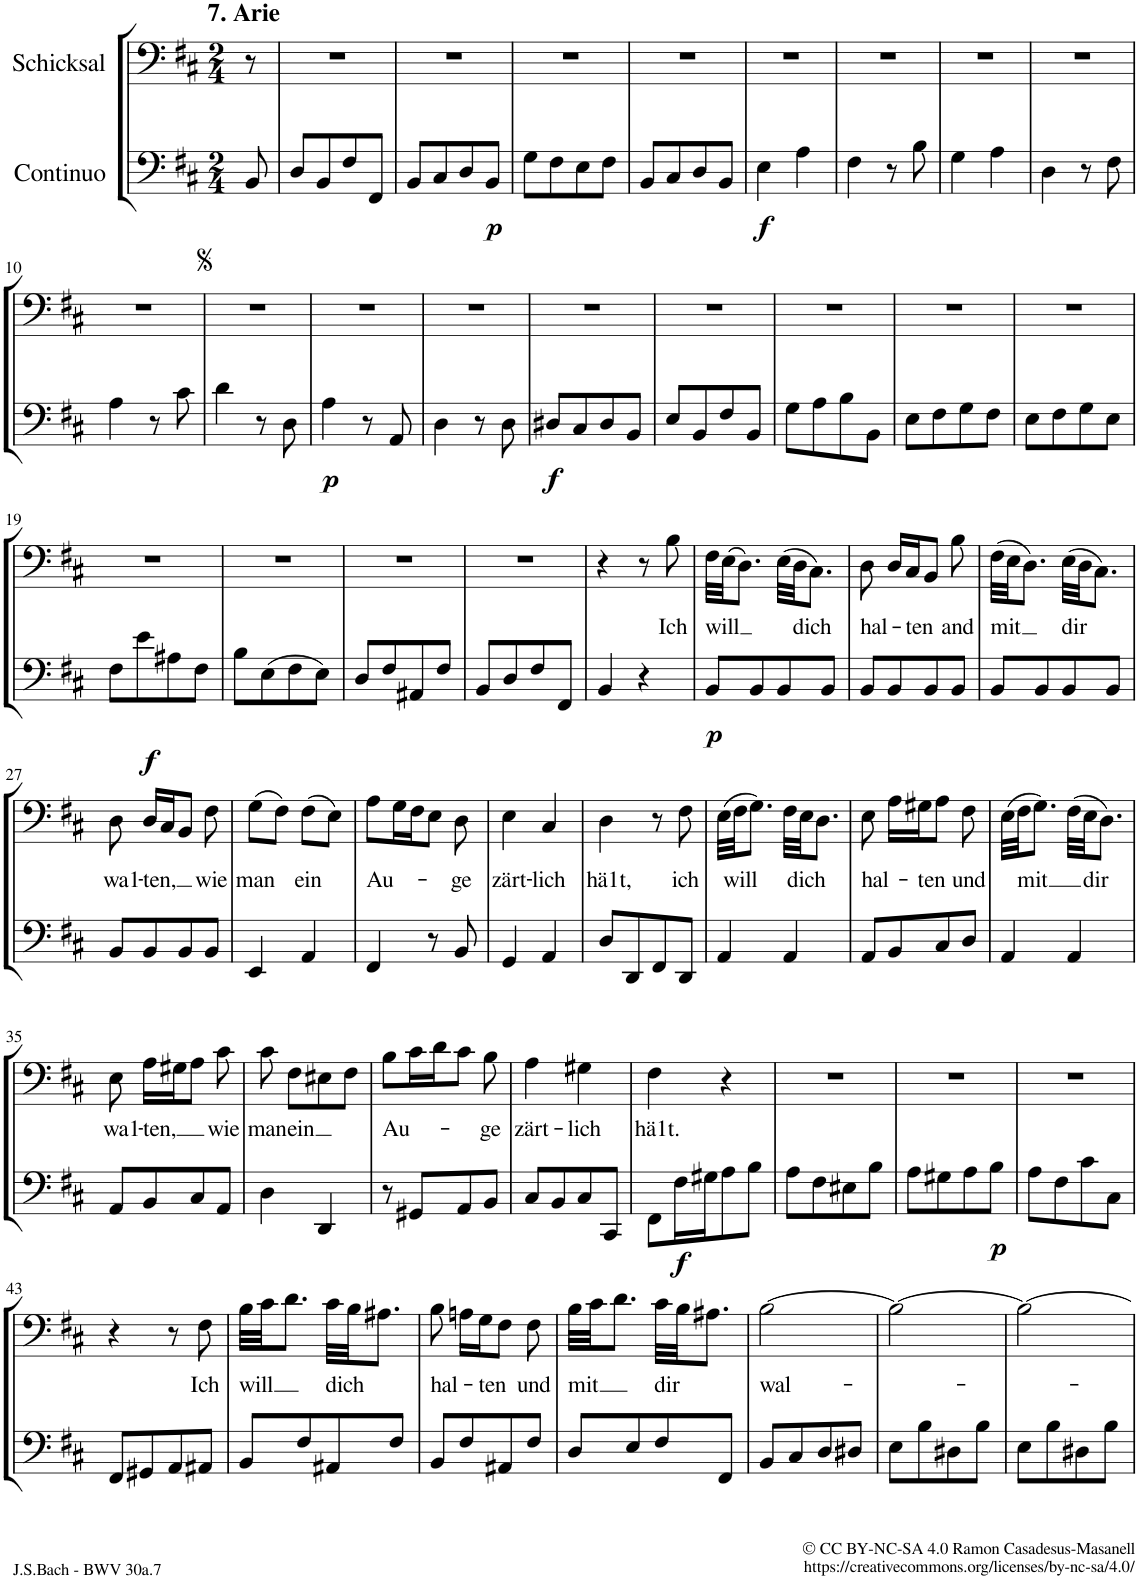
**kern	**dynam	**kern	**text	**dynam
*part2	*part2	*part1	*part1	*part1
*staff2	*staff2	*staff1	*staff1	*staff1
*I"Continuo	*	*I"Schicksal	*	*
*clefF4	*	*clefF4	*	*
*k[f#c#]	*	*k[f#c#]	*	*
*M2/4	*	*M2/4	*	*
=1	=1	=1	=1	=1
!	!	!LO:TX:a:B:t=7. Arie	!	!
8BB/	.	8r	.	.
=2	=2	=2	=2	=2
8D/L	.	2r	.	.
8BB/	.	.	.	.
8F#/	.	.	.	.
8FF#/J	.	.	.	.
=3	=3	=3	=3	=3
8BB/L	.	2r	.	.
8C#/	.	.	.	.
8D/	.	.	.	.
!	!LO:DY:b	!	!	!
8BB/J	p	.	.	.
=4	=4	=4	=4	=4
8G\L	.	2r	.	.
8F#\	.	.	.	.
8E\	.	.	.	.
8F#\J	.	.	.	.
=5	=5	=5	=5	=5
8BB/L	.	2r	.	.
8C#/	.	.	.	.
8D/	.	.	.	.
8BB/J	.	.	.	.
=6	=6	=6	=6	=6
!	!LO:DY:b	!	!	!
4E\	f	2r	.	.
4A\	.	.	.	.
=7	=7	=7	=7	=7
4F#\	.	2r	.	.
8r	.	.	.	.
8B\	.	.	.	.
=8	=8	=8	=8	=8
4G\	.	2r	.	.
4A\	.	.	.	.
=9	=9	=9	=9	=9
4D\	.	2r	.	.
8r	.	.	.	.
8F#\	.	.	.	.
!!LO:LB:g=z
=10	=10	=10	=10	=10
4A\	.	2r	.	.
8r	.	.	.	.
8c#\	.	.	.	.
=11	=11	=11	=11	=11
4d\	.	2r	.	.
8r	.	.	.	.
8D\	.	.	.	.
=12	=12	=12	=12	=12
!	!LO:DY:b	!	!	!
4A\	p	2r	.	.
8r	.	.	.	.
8AA/	.	.	.	.
=13	=13	=13	=13	=13
4D\	.	2r	.	.
8r	.	.	.	.
8D\	.	.	.	.
=14	=14	=14	=14	=14
!	!LO:DY:b	!	!	!
8D#X/L	f	2r	.	.
8C#/	.	.	.	.
8D#/	.	.	.	.
8BB/J	.	.	.	.
=15	=15	=15	=15	=15
8E/L	.	2r	.	.
8BB/	.	.	.	.
8F#/	.	.	.	.
8BB/J	.	.	.	.
=16	=16	=16	=16	=16
8G\L	.	2r	.	.
8A\	.	.	.	.
8B\	.	.	.	.
8BB\J	.	.	.	.
=17	=17	=17	=17	=17
8E\L	.	2r	.	.
8F#\	.	.	.	.
8G\	.	.	.	.
8F#\J	.	.	.	.
=18	=18	=18	=18	=18
8E\L	.	2r	.	.
8F#\	.	.	.	.
8G\	.	.	.	.
8E\J	.	.	.	.
!!LO:LB:g=z
=19	=19	=19	=19	=19
8F#\L	.	2r	.	.
8e\	.	.	.	.
8A#X\	.	.	.	.
8F#\J	.	.	.	.
=20	=20	=20	=20	=20
8B\L	.	2r	.	.
(8E\	.	.	.	.
8F#\	.	.	.	.
8E\J)	.	.	.	.
=21	=21	=21	=21	=21
8D/L	.	2r	.	.
8F#/	.	.	.	.
8AA#X/	.	.	.	.
8F#/J	.	.	.	.
=22	=22	=22	=22	=22
8BB/L	.	2r	.	.
8D/	.	.	.	.
8F#/	.	.	.	.
8FF#/J	.	.	.	.
=23	=23	=23	=23	=23
4BB/	.	4r	.	.
4r	.	8r	.	.
!	!	!	!LO:LY:b	!
.	.	8B\	Ich	.
=24	=24	=24	=24	=24
!	!LO:DY:b	!	!LO:LY:b	!
8BB/L	p	32F#\LLL	will	.
.	.	(32E\JJ	.	.
.	.	8.D\J)	.	.
8BB/	.	.	.	.
8BB/	.	(32E\LLL	.	.
!	!	!	!LO:LY:b	!
.	.	32D\JJ	dich	.
.	.	8.C#\J)	.	.
8BB/J	.	.	.	.
=25	=25	=25	=25	=25
!	!	!	!LO:LY:b	!
8BB/L	.	8D\	hal-	.
8BB/	.	16D/LL	.	.
!	!	!	!LO:LY:b	!
.	.	16C#/J	-ten	.
8BB/	.	8BB/J	.	.
!	!	!	!LO:LY:b	!
8BB/J	.	8B\	and	.
=26	=26	=26	=26	=26
!	!	!	!LO:LY:b	!
8BB/L	.	(32F#\LLL	mit	.
.	.	32E\JJ	.	.
.	.	8.D\J)	.	.
8BB/	.	.	.	.
!	!	!	!LO:LY:b	!
8BB/	.	(32E\LLL	dir	.
.	.	32D\JJ	.	.
.	.	8.C#\J)	.	.
8BB/J	.	.	.	.
!!LO:LB:g=z
=27	=27	=27	=27	=27
!	!	!	!LO:LY:b	!
8BB/L	.	8D\	wa1-	.
!	!	!	!LO:LY:b	!LO:DY:a
8BB/	.	16D/LL	-ten,	f
.	.	16C#/J	.	.
8BB/	.	8BB/J	.	.
!	!	!	!LO:LY:b	!
8BB/J	.	8F#\	wie	.
=28	=28	=28	=28	=28
!	!	!	!LO:LY:b	!
4EE/	.	(8G\L	man	.
.	.	8F#\J)	.	.
!	!	!	!LO:LY:b	!
4AA/	.	(8F#\L	ein	.
.	.	8E\J)	.	.
=29	=29	=29	=29	=29
!	!	!	!LO:LY:b	!
4FF#/	.	8A\L	Au-	.
.	.	16G\L	.	.
.	.	16F#\J	.	.
8r	.	8E\J	.	.
!	!	!	!LO:LY:b	!
8BB/	.	8D\	-ge	.
=30	=30	=30	=30	=30
!	!	!	!LO:LY:b	!
4GG/	.	4E\	zärt-	.
!	!	!	!LO:LY:b	!
4AA/	.	4C#/	-lich	.
=31	=31	=31	=31	=31
!	!	!	!LO:LY:b	!
8D/L	.	4D\	hä1t,	.
8DD/	.	.	.	.
8FF#/	.	8r	.	.
!	!	!	!LO:LY:b	!
8DD/J	.	8F#\	ich	.
=32	=32	=32	=32	=32
4AA/	.	(32E\LLL	.	.
!	!	!	!LO:LY:b	!
.	.	32F#\JJ	will	.
.	.	8.G\J)	.	.
4AA/	.	32F#\LLL	.	.
!	!	!	!LO:LY:b	!
.	.	32E\JJ	dich	.
.	.	8.D\J	.	.
=33	=33	=33	=33	=33
!	!	!	!LO:LY:b	!
8AA/L	.	8E\	hal-	.
8BB/	.	16A\LL	.	.
!	!	!	!LO:LY:b	!
.	.	16G#X\J	-ten	.
8C#/	.	8A\J	.	.
!	!	!	!LO:LY:b	!
8D/J	.	8F#\	und	.
=34	=34	=34	=34	=34
4AA/	.	(32E\LLL	.	.
!	!	!	!LO:LY:b	!
.	.	32F#\JJ	mit	.
.	.	8.G\J)	.	.
4AA/	.	(32F#\LLL	.	.
!	!	!	!LO:LY:b	!
.	.	32E\JJ	dir	.
.	.	8.D\J)	.	.
!!LO:LB:g=z
=35	=35	=35	=35	=35
!	!	!	!LO:LY:b	!
8AA/L	.	8E\	wa1-	.
!	!	!	!LO:LY:b	!
8BB/	.	16A\LL	-ten,	.
.	.	16G#X\J	.	.
8C#/	.	8A\J	.	.
!	!	!	!LO:LY:b	!
8AA/J	.	8c#\	wie	.
=36	=36	=36	=36	=36
!	!	!	!LO:LY:b	!
4D\	.	8c#\	man	.
!	!	!	!LO:LY:b	!
.	.	8F#\L	ein	.
4DD/	.	8E#X\	.	.
.	.	8F#\J	.	.
=37	=37	=37	=37	=37
!	!	!	!LO:LY:b	!
8r	.	8B\L	Au-	.
8GG#X/L	.	16c#\L	.	.
.	.	16d\J	.	.
8AA/	.	8c#\J	.	.
!	!	!	!LO:LY:b	!
8BB/J	.	8B\	-ge	.
=38	=38	=38	=38	=38
!	!	!	!LO:LY:b	!
8C#/L	.	4A\	zärt-	.
8BB/	.	.	.	.
!	!	!	!LO:LY:b	!
8C#/	.	4G#X\	-lich	.
8CC#/J	.	.	.	.
=39	=39	=39	=39	=39
!	!	!	!LO:LY:b	!
8FF#\L	.	4F#\	hä1t.	.
!	!LO:DY:b	!	!	!
16F#\L	f	.	.	.
16G#X\J	.	.	.	.
8A\	.	4r	.	.
8B\J	.	.	.	.
=40	=40	=40	=40	=40
8A\L	.	2r	.	.
8F#\	.	.	.	.
8E#X\	.	.	.	.
8B\J	.	.	.	.
=41	=41	=41	=41	=41
8A\L	.	2r	.	.
8G#X\	.	.	.	.
8A\	.	.	.	.
!	!LO:DY:b	!	!	!
8B\J	p	.	.	.
=42	=42	=42	=42	=42
8A\L	.	2r	.	.
8F#\	.	.	.	.
8c#\	.	.	.	.
8C#\J	.	.	.	.
!!LO:LB:g=z
=43	=43	=43	=43	=43
8FF#/L	.	4r	.	.
8GG#X/	.	.	.	.
8AA/	.	8r	.	.
!	!	!	!LO:LY:b	!
8AA#X/J	.	8F#\	Ich	.
=44	=44	=44	=44	=44
!	!	!	!LO:LY:b	!
8BB/L	.	32B\LLL	will	.
.	.	32c#\JJ	.	.
.	.	8.d\J	.	.
8F#/	.	.	.	.
!	!	!	!LO:LY:b	!
8AA#X/	.	32c#\LLL	dich	.
.	.	32B\JJ	.	.
.	.	8.A#X\J	.	.
8F#/J	.	.	.	.
=45	=45	=45	=45	=45
!	!	!	!LO:LY:b	!
8BB/L	.	8B\	hal-	.
8F#/	.	16An\LL	.	.
!	!	!	!LO:LY:b	!
.	.	16G\J	-ten	.
8AA#X/	.	8F#\J	.	.
!	!	!	!LO:LY:b	!
8F#/J	.	8F#\	und	.
=46	=46	=46	=46	=46
!	!	!	!LO:LY:b	!
8D/L	.	32B\LLL	mit	.
.	.	32c#\JJ	.	.
.	.	8.d\J	.	.
8E/	.	.	.	.
!	!	!	!LO:LY:b	!
8F#/	.	32c#\LLL	dir	.
.	.	32B\JJ	.	.
.	.	8.A#X\J	.	.
8FF#/J	.	.	.	.
=47	=47	=47	=47	=47
!	!	!	!LO:LY:b	!
8BB/L	.	[>2B\	wal-	.
8C#/	.	.	.	.
8D/	.	.	.	.
8D#X/J	.	.	.	.
=48	=48	=48	=48	=48
8E\L	.	2B\_	.	.
8B\	.	.	.	.
8D#X\	.	.	.	.
8B\J	.	.	.	.
=49	=49	=49	=49	=49
8E\L	.	2B\_	.	.
8B\	.	.	.	.
8D#X\	.	.	.	.
8B\J	.	.	.	.
=	=	=	=	=
*-	*-	*-	*-	*-
